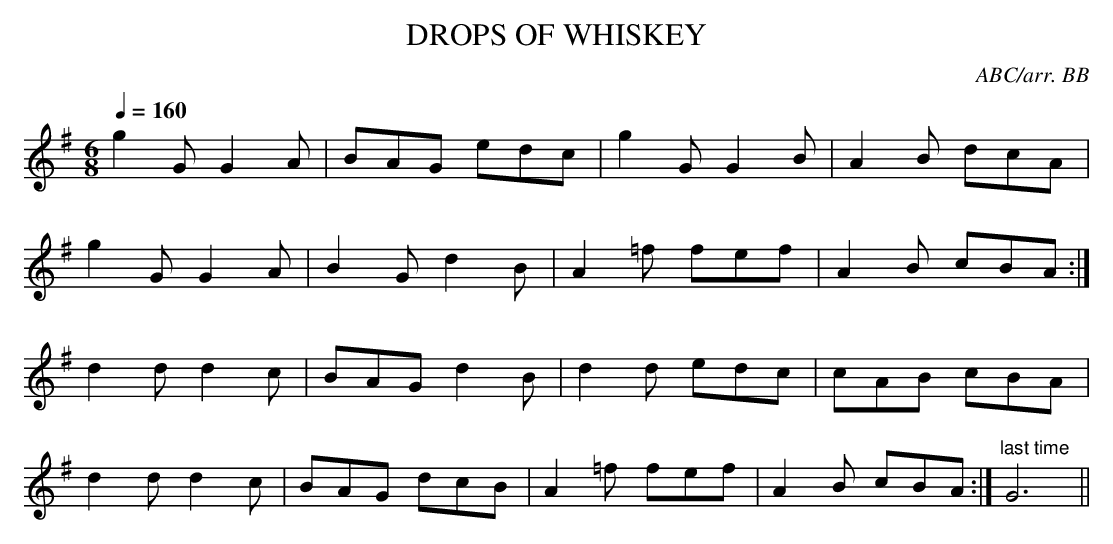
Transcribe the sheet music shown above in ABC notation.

X:1
T:DROPS OF WHISKEY
C:ABC/arr. BB
that way in the source.
Q:1/4=160
L:1/8
M:6/8
K:G
g2G G2A|BAG edc|g2G G2B|A2B dcA|
g2G G2A|B2G d2B|A2=f fef|A2B cBA :|
d2d d2c|BAG d2B|d2d edc|cAB cBA|
d2d d2c|BAG dcB|A2=f fef|A2B cBA :|\
"last time"G6||
